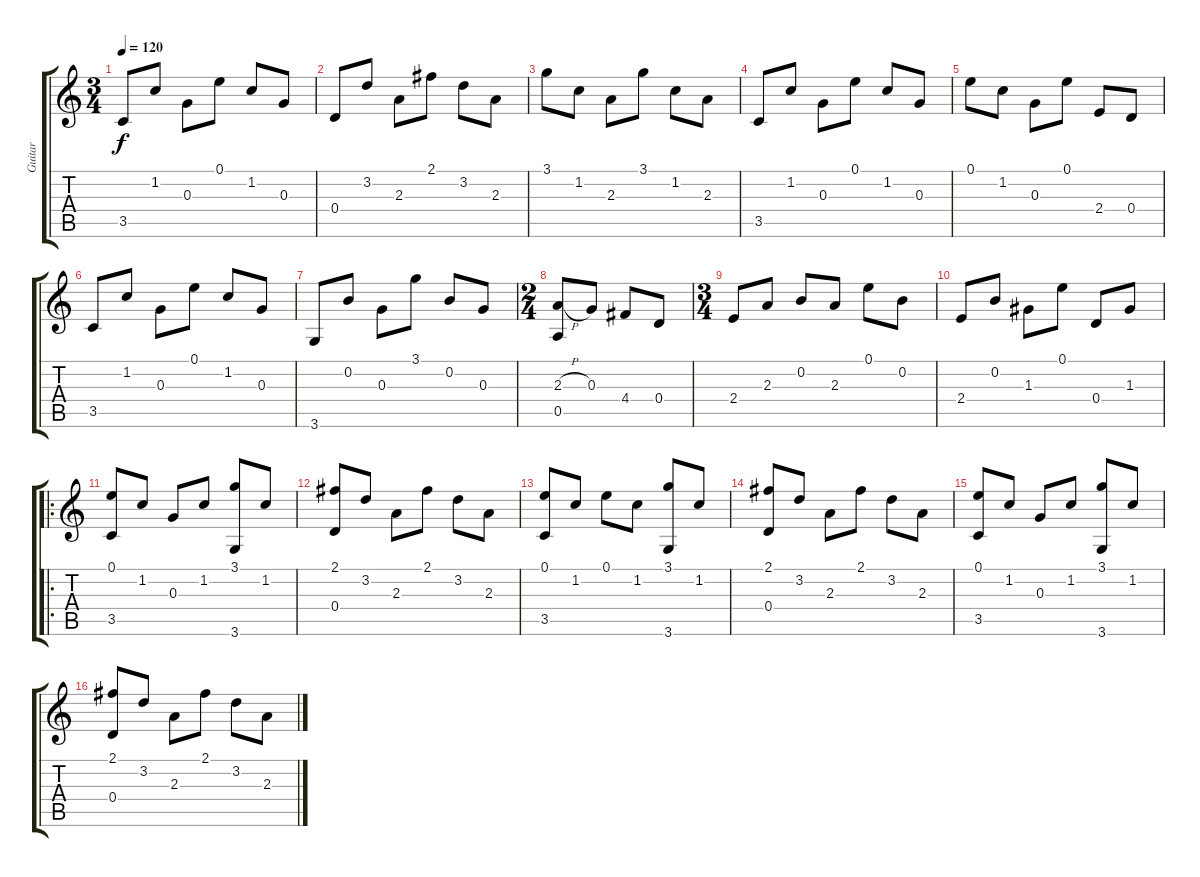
\track ("Guitar" "Guitar") {instrument acousticguitarsteel}
\staff {score tabs}
\tuning (E4 B3 G3 D3 A2 E2) {hide}
\ts (3 4)
\tempo 120
\clef g2
\ks c
3.5.8{dy f} 1.2.8 0.3.8 0.1.8 1.2.8 0.3.8 |
0.4.8 3.2.8 2.3.8 2.1.8 3.2.8 2.3.8 |
3.1.8 1.2.8 2.3.8 3.1.8 1.2.8 2.3.8 |
3.5.8 1.2.8 0.3.8 0.1.8 1.2.8 0.3.8 |
0.1.8 1.2.8 0.3.8 0.1.8 2.4.8 0.4.8 |
3.5.8 1.2.8 0.3.8 0.1.8 1.2.8 0.3.8 |
3.6.8 0.2.8 0.3.8 3.1.8 0.2.8 0.3.8 |
\ts (2 4)
(2.3{h} 0.5).8 0.3.8 4.4.8 0.4.8 |
\ts (3 4)
2.4.8 2.3.8 0.2.8 2.3.8 0.1.8 0.2.8 |
2.4.8 0.2.8 1.3.8 0.1.8 0.4.8 1.3.8 |
\ro
(0.1 3.5).8 1.2.8 0.3.8 1.2.8 (3.1 3.6).8 1.2.8 |
(2.1 0.4).8 3.2.8 2.3.8 2.1.8 3.2.8 2.3.8 |
(0.1 3.5).8 1.2.8 0.1.8 1.2.8 (3.1 3.6).8 1.2.8 |
(2.1 0.4).8 3.2.8 2.3.8 2.1.8 3.2.8 2.3.8 |
(0.1 3.5).8 1.2.8 0.3.8 1.2.8 (3.1 3.6).8 1.2.8 |
(2.1 0.4).8 3.2.8 2.3.8 2.1.8 3.2.8 2.3.8
